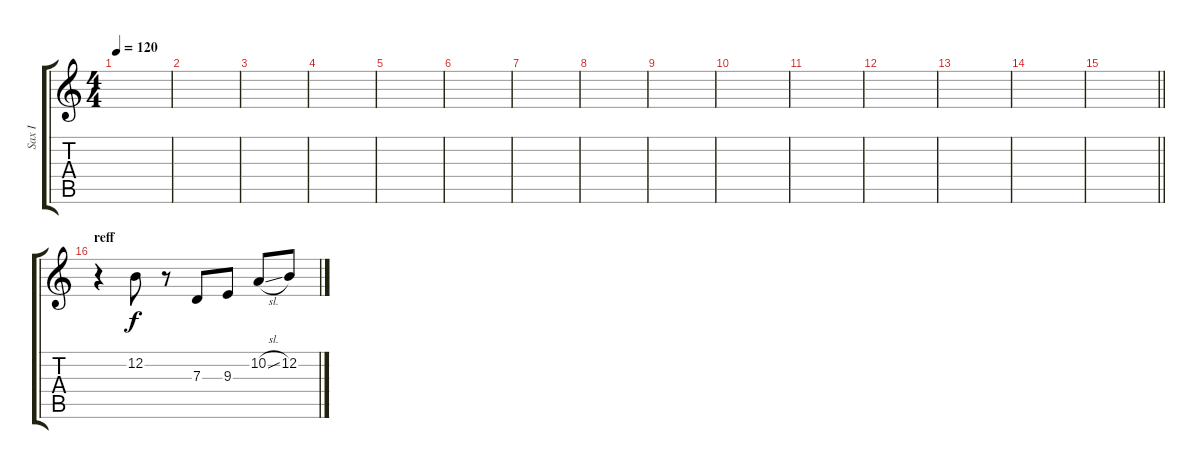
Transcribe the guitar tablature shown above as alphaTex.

\track ("Sax I" "Sax I") {instrument sopranosax}
\staff {score tabs}
\tuning (E4 B3 G3 D3 A2 E2) {hide}
\ts (4 4)
\tempo 120
\clef g2
\ks c
|
|
|
|
|
|
|
|
|
|
|
|
|
|
\barLineRight lightlight
|
\section ("" "reff")
r.4 12.2.8 r.8 7.3.8 9.3.8 10.2{sl}.8 12.2.8
